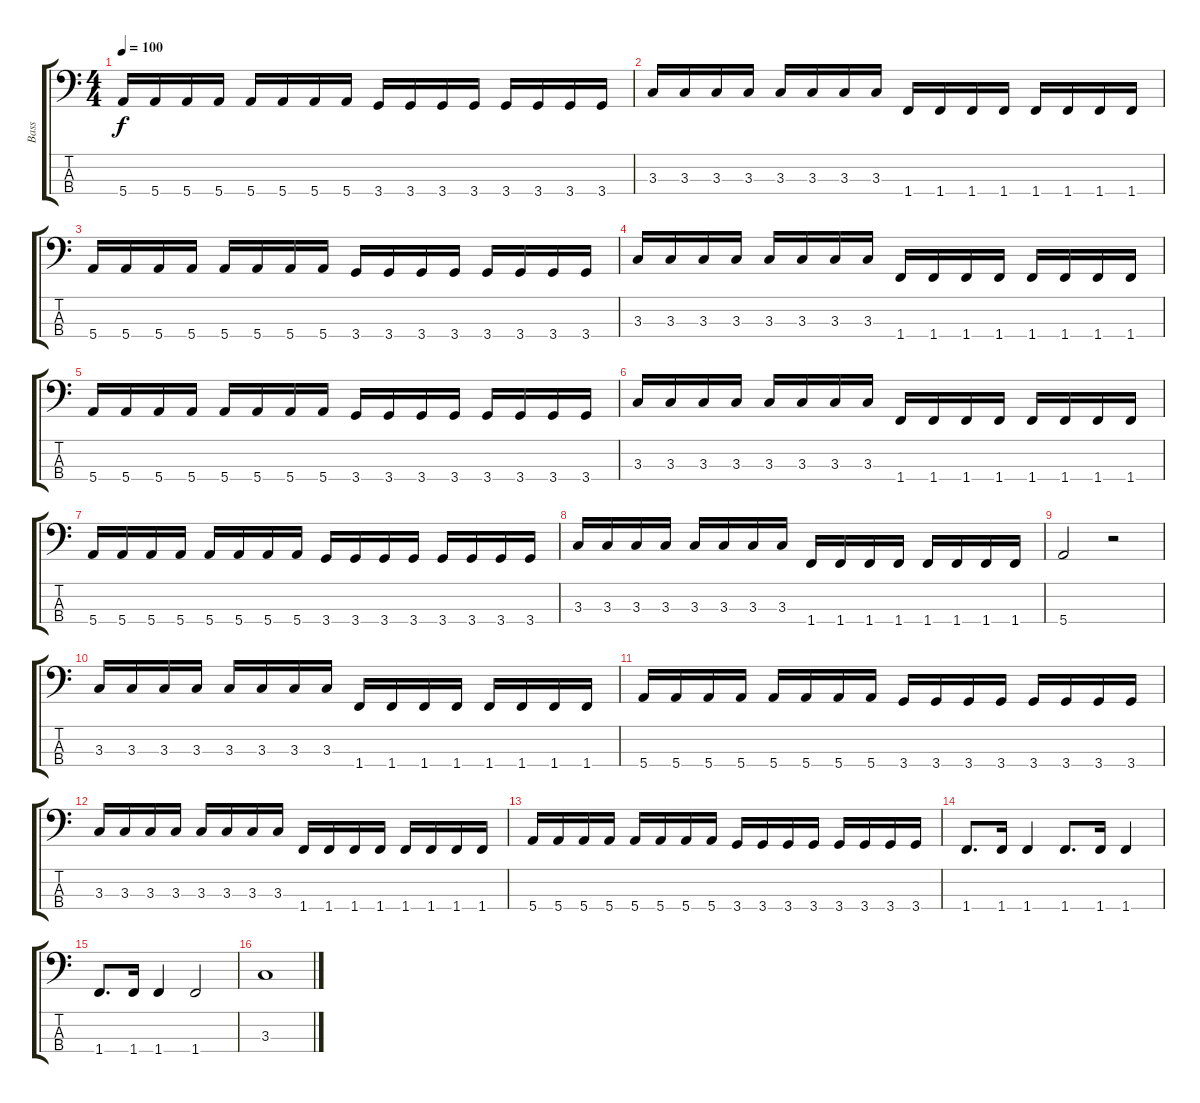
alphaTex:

\track ("Bass" "Bass") {instrument electricbasspick}
\staff {score tabs}
\tuning (G2 D2 A1 E1) {hide}
\ts (4 4)
\tempo 100
\clef f4
\ks c
5.4.16{dy f} 5.4.16 5.4.16 5.4.16 5.4.16 5.4.16 5.4.16 5.4.16 3.4.16 3.4.16 3.4.16 3.4.16 3.4.16 3.4.16 3.4.16 3.4.16 |
3.3.16 3.3.16 3.3.16 3.3.16 3.3.16 3.3.16 3.3.16 3.3.16 1.4.16 1.4.16 1.4.16 1.4.16 1.4.16 1.4.16 1.4.16 1.4.16 |
5.4.16 5.4.16 5.4.16 5.4.16 5.4.16 5.4.16 5.4.16 5.4.16 3.4.16 3.4.16 3.4.16 3.4.16 3.4.16 3.4.16 3.4.16 3.4.16 |
3.3.16 3.3.16 3.3.16 3.3.16 3.3.16 3.3.16 3.3.16 3.3.16 1.4.16 1.4.16 1.4.16 1.4.16 1.4.16 1.4.16 1.4.16 1.4.16 |
5.4.16 5.4.16 5.4.16 5.4.16 5.4.16 5.4.16 5.4.16 5.4.16 3.4.16 3.4.16 3.4.16 3.4.16 3.4.16 3.4.16 3.4.16 3.4.16 |
3.3.16 3.3.16 3.3.16 3.3.16 3.3.16 3.3.16 3.3.16 3.3.16 1.4.16 1.4.16 1.4.16 1.4.16 1.4.16 1.4.16 1.4.16 1.4.16 |
5.4.16 5.4.16 5.4.16 5.4.16 5.4.16 5.4.16 5.4.16 5.4.16 3.4.16 3.4.16 3.4.16 3.4.16 3.4.16 3.4.16 3.4.16 3.4.16 |
3.3.16 3.3.16 3.3.16 3.3.16 3.3.16 3.3.16 3.3.16 3.3.16 1.4.16 1.4.16 1.4.16 1.4.16 1.4.16 1.4.16 1.4.16 1.4.16 |
5.4.2 r.2 |
3.3.16 3.3.16 3.3.16 3.3.16 3.3.16 3.3.16 3.3.16 3.3.16 1.4.16 1.4.16 1.4.16 1.4.16 1.4.16 1.4.16 1.4.16 1.4.16 |
5.4.16 5.4.16 5.4.16 5.4.16 5.4.16 5.4.16 5.4.16 5.4.16 3.4.16 3.4.16 3.4.16 3.4.16 3.4.16 3.4.16 3.4.16 3.4.16 |
3.3.16 3.3.16 3.3.16 3.3.16 3.3.16 3.3.16 3.3.16 3.3.16 1.4.16 1.4.16 1.4.16 1.4.16 1.4.16 1.4.16 1.4.16 1.4.16 |
5.4.16 5.4.16 5.4.16 5.4.16 5.4.16 5.4.16 5.4.16 5.4.16 3.4.16 3.4.16 3.4.16 3.4.16 3.4.16 3.4.16 3.4.16 3.4.16 |
1.4.8{d} 1.4.16 1.4.4 1.4.8{d} 1.4.16 1.4.4 |
1.4.8{d} 1.4.16 1.4.4 1.4.2 |
3.3.1
